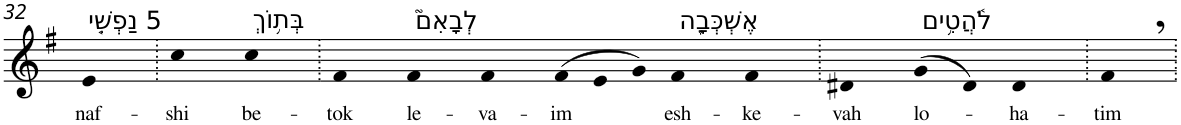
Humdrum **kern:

**kern	**text
*part1	*part1
*staff1	*staff1
*I"Piano	*
*I'Pno	*
!!LO:PB:g=z
*clefG2	*
*k[f#]	*
*G:	*
=32	=32
!LO:TX:a:t=5 נַפְשִׁ֤י	!
!	!LO:LY:b
4e	naf-
=33.	=33.
!	!LO:LY:b
4cc	-shi
!LO:TX:a:t=בְּת֥וֹךְ	!
!	!LO:LY:b
4cc	be-
=34.	=34.
!	!LO:LY:b
4f#	-tok
!LO:TX:a:t=לְבָאִם֮	!
!	!LO:LY:b
4f#	le-
!	!LO:LY:b
4f#	-va-
*Xtuplet	*
!	!LO:LY:b
(>12f#	-im
12e	.
12g)	.
!LO:TX:a:t=אֶשְׁכְּבָ֪ה	!
!	!LO:LY:b
4f#	esh-
!	!LO:LY:b
4f#	-ke-
=35.	=35.
!	!LO:LY:b
4d#X	-vah
!LO:TX:a:t=לֹ֫הֲטִ֥ים	!
!	!LO:LY:b
(>8g	lo-
8d#)	.
!	!LO:LY:b
4d#	-ha-
=36.	=36.
!	!LO:LY:b
4f#,	-tim
=.	=.
*-	*-
